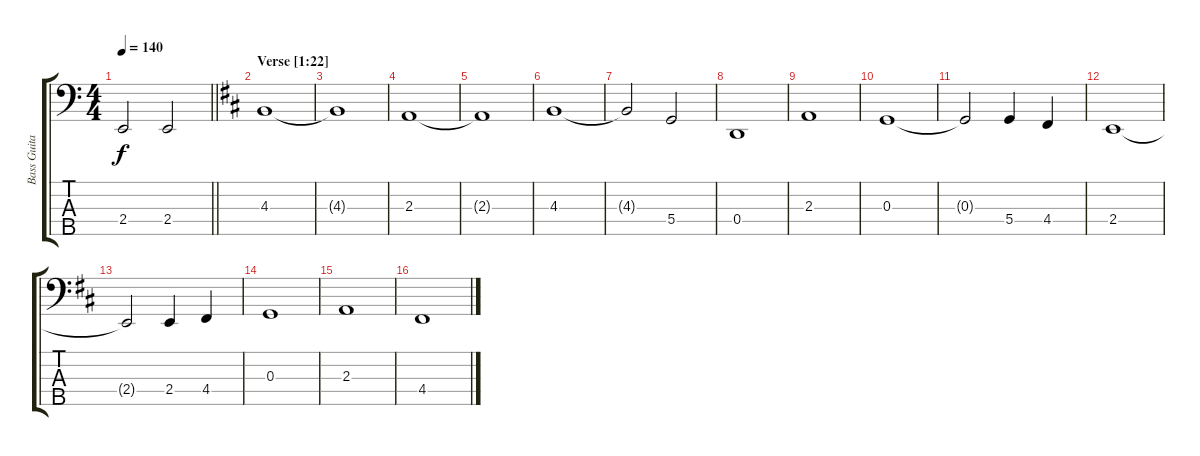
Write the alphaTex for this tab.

\track ("Bass Guitar" "Bass Guita") {instrument electricbassfinger}
\staff {score tabs}
\tuning (F2 C2 G1 D1 A0) {hide}
\ts (4 4)
\tempo 140
\clef f4
\barLineRight lightlight
\ks aminor
2.4{t}.2{dy f} 2.4.2 |
\section ("" "Verse [1:22]")
\ks bminor
4.3.1 |
4.3{t}.1 |
2.3.1 |
2.3{t}.1 |
4.3.1 |
4.3{t}.2 5.4.2 |
0.4.1 |
2.3.1 |
0.3.1 |
0.3{t}.2 5.4.4 4.4.4 |
2.4.1 |
2.4{t}.2 2.4.4 4.4.4 |
0.3.1 |
2.3.1 |
4.4.1
